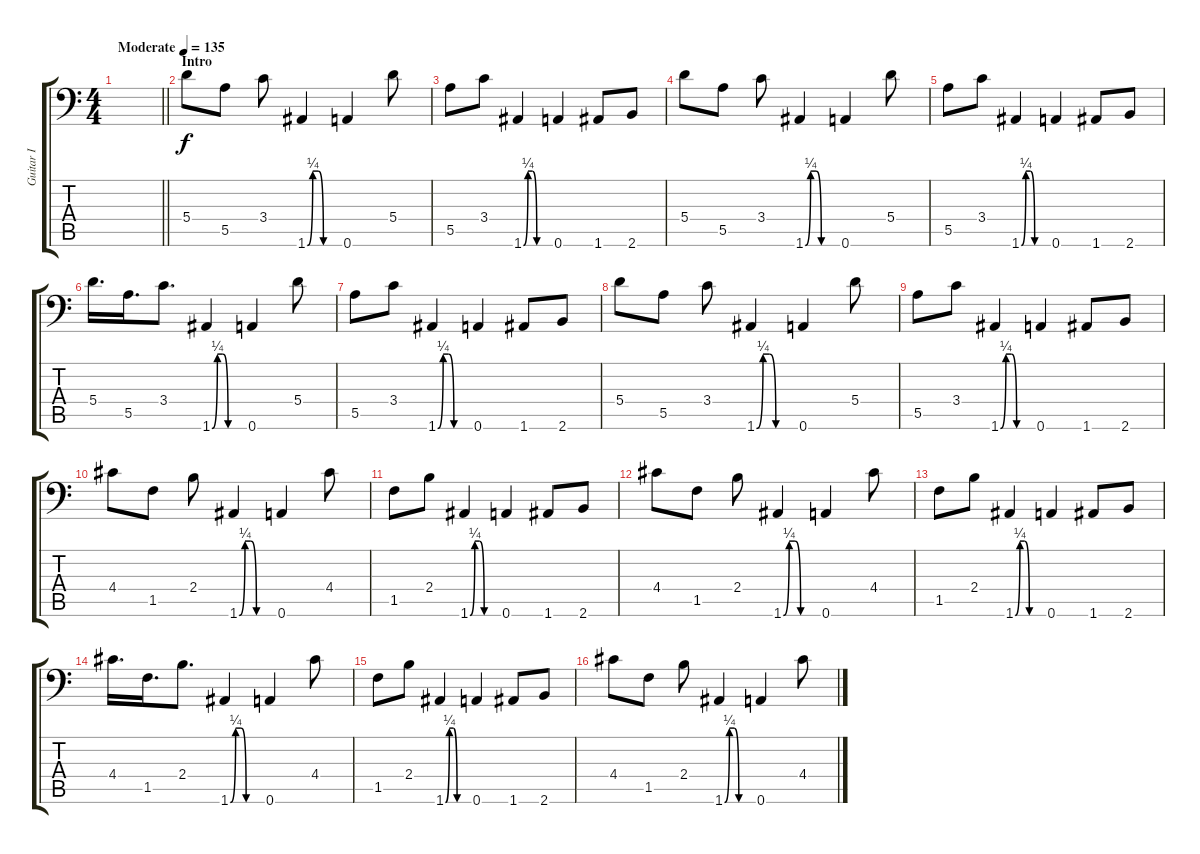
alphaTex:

\track ("Guitar I" "Guitar I") {instrument distortionguitar}
\staff {score tabs}
\tuning (B3 Gb3 D3 A2 E2 A1) {hide}
\ts (4 4)
\tempo (135 "Moderate")
\clef f4
\barLineRight lightlight
\ks c
|
\section ("" "Intro")
5.4.8 5.5.8 3.4.8 1.6{be (custom 0 0 10 1 20 1 30 0 60 0)}.4 0.6.4 5.4.8 |
5.5.8 3.4.8 1.6{be (custom 0 0 10 1 20 1 30 0 60 0)}.4 0.6.4 1.6.8 2.6.8 |
5.4.8 5.5.8 3.4.8 1.6{be (custom 0 0 10 1 20 1 30 0 60 0)}.4 0.6.4 5.4.8 |
5.5.8 3.4.8 1.6{be (custom 0 0 10 1 20 1 30 0 60 0)}.4 0.6.4 1.6.8 2.6.8 |
5.4.16{d} 5.5.16{d} 3.4.8{d} 1.6{be (custom 0 0 10 1 20 1 30 0 60 0)}.4 0.6.4 5.4.8 |
5.5.8 3.4.8 1.6{be (custom 0 0 10 1 20 1 30 0 60 0)}.4 0.6.4 1.6.8 2.6.8 |
5.4.8 5.5.8 3.4.8 1.6{be (custom 0 0 10 1 20 1 30 0 60 0)}.4 0.6.4 5.4.8 |
5.5.8 3.4.8 1.6{be (custom 0 0 10 1 20 1 30 0 60 0)}.4 0.6.4 1.6.8 2.6.8 |
4.4.8 1.5.8 2.4.8 1.6{be (custom 0 0 10 1 20 1 30 0 60 0)}.4 0.6.4 4.4.8 |
1.5.8 2.4.8 1.6{be (custom 0 0 10 1 20 1 30 0 60 0)}.4 0.6.4 1.6.8 2.6.8 |
4.4.8 1.5.8 2.4.8 1.6{be (custom 0 0 10 1 20 1 30 0 60 0)}.4 0.6.4 4.4.8 |
1.5.8 2.4.8 1.6{be (custom 0 0 10 1 20 1 30 0 60 0)}.4 0.6.4 1.6.8 2.6.8 |
4.4.16{d} 1.5.16{d} 2.4.8{d} 1.6{be (custom 0 0 10 1 20 1 30 0 60 0)}.4 0.6.4 4.4.8 |
1.5.8 2.4.8 1.6{be (custom 0 0 10 1 20 1 30 0 60 0)}.4 0.6.4 1.6.8 2.6.8 |
4.4.8 1.5.8 2.4.8 1.6{be (custom 0 0 10 1 20 1 30 0 60 0)}.4 0.6.4 4.4.8
